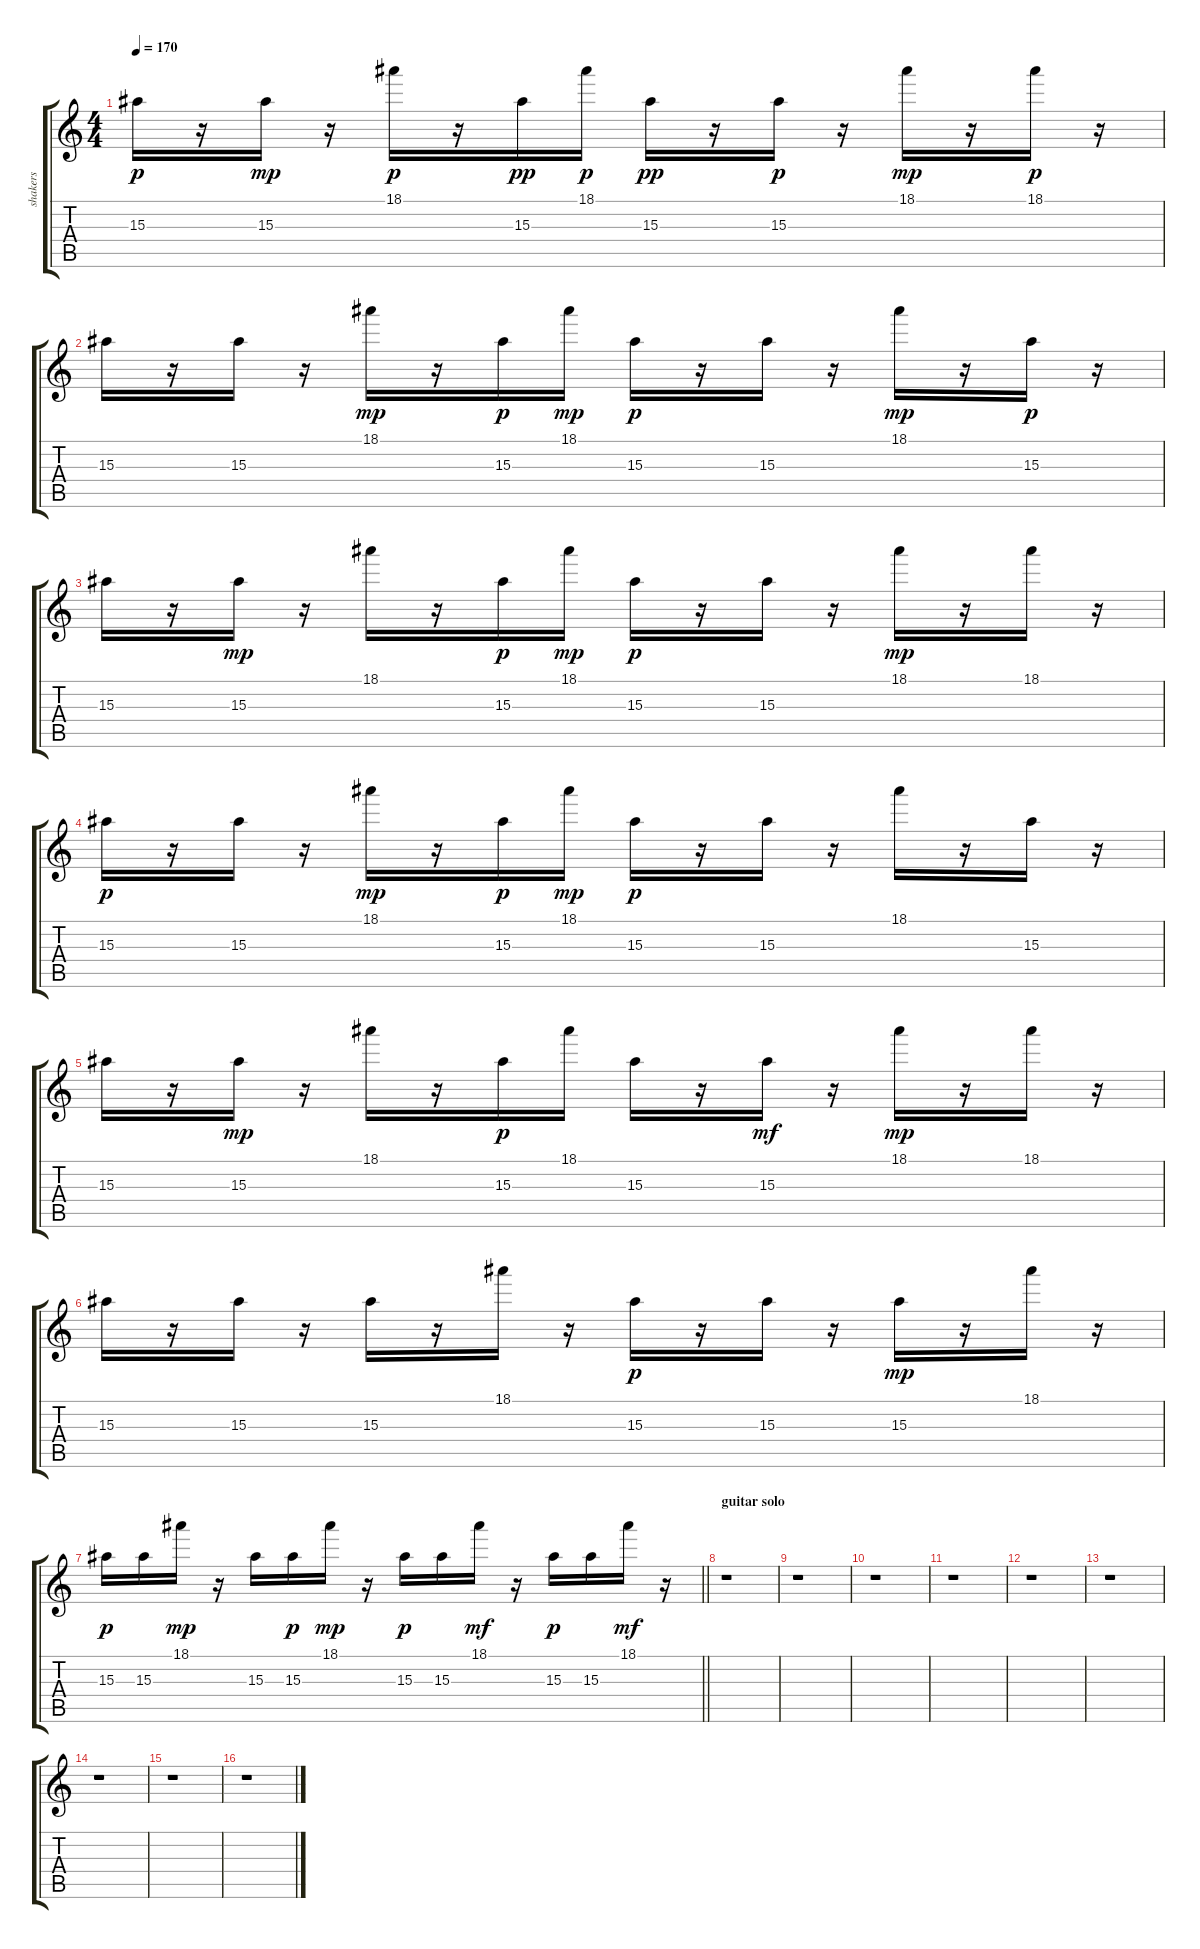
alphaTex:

\track ("shakers" "shakers") {instrument acousticguitarnylon}
\staff {score tabs}
\tuning (E4 B3 G3 D3 A2 E2) {hide}
\ts (4 4)
\tempo 170
\clef g2
\ks c
15.3.16{dy p} r.16 15.3.16{dy mp} r.16 18.1.16{dy p} r.16 15.3.16{dy pp} 18.1.16{dy p} 15.3.16{dy pp} r.16 15.3.16{dy p} r.16 18.1.16{dy mp} r.16 18.1.16{dy p} r.16 |
15.3.16 r.16 15.3.16 r.16 18.1.16{dy mp} r.16 15.3.16{dy p} 18.1.16{dy mp} 15.3.16{dy p} r.16 15.3.16 r.16 18.1.16{dy mp} r.16 15.3.16{dy p} r.16 |
15.3.16 r.16 15.3.16{dy mp} r.16 18.1.16 r.16 15.3.16{dy p} 18.1.16{dy mp} 15.3.16{dy p} r.16 15.3.16 r.16 18.1.16{dy mp} r.16 18.1.16 r.16 |
15.3.16{dy p} r.16 15.3.16 r.16 18.1.16{dy mp} r.16 15.3.16{dy p} 18.1.16{dy mp} 15.3.16{dy p} r.16 15.3.16 r.16 18.1.16 r.16 15.3.16 r.16 |
15.3.16 r.16 15.3.16{dy mp} r.16 18.1.16 r.16 15.3.16{dy p} 18.1.16 15.3.16 r.16 15.3.16{dy mf} r.16 18.1.16{dy mp} r.16 18.1.16 r.16 |
15.3.16 r.16 15.3.16 r.16 15.3.16 r.16 18.1.16 r.16 15.3.16{dy p} r.16 15.3.16 r.16 15.3.16{dy mp} r.16 18.1.16 r.16 |
\barLineRight lightlight
15.3.16{dy p} 15.3.16 18.1.16{dy mp} r.16 15.3.16 15.3.16{dy p} 18.1.16{dy mp} r.16 15.3.16{dy p} 15.3.16 18.1.16{dy mf} r.16 15.3.16{dy p} 15.3.16 18.1.16{dy mf} r.16 |
\section ("" "guitar solo")
r.1 |
r.1 |
r.1 |
r.1 |
r.1 |
r.1 |
r.1 |
r.1 |
r.1
